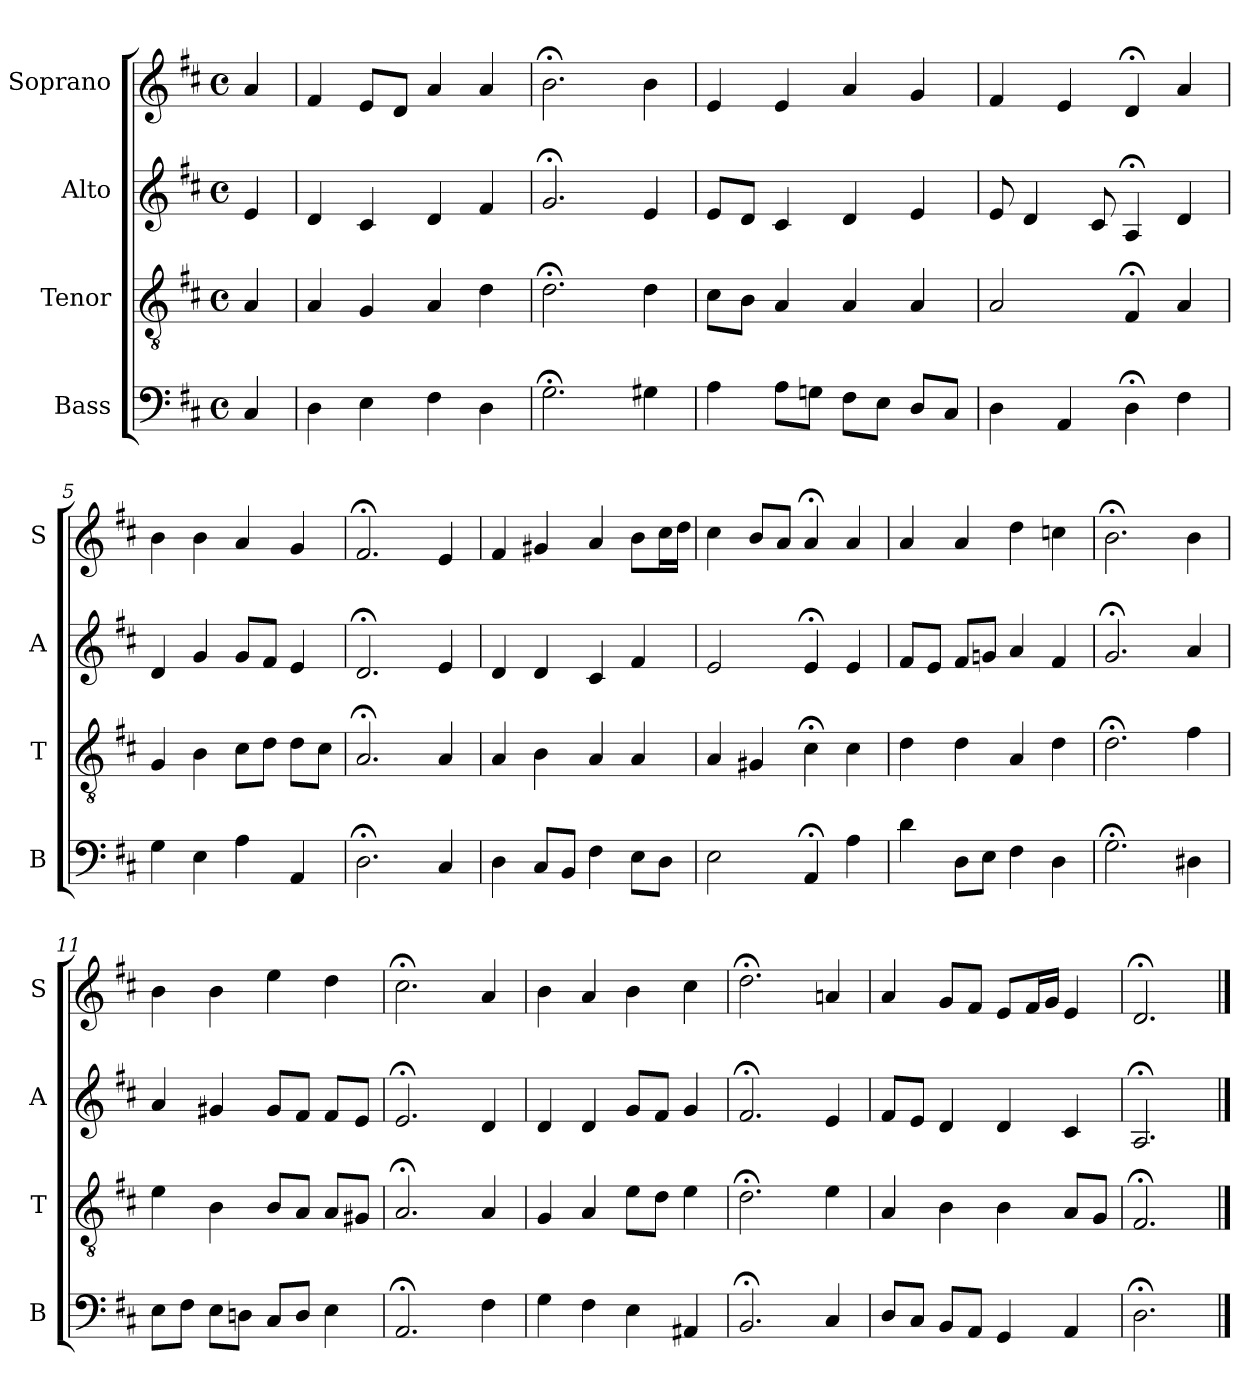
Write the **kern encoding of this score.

**kern	**kern	**kern	**kern
*part4	*part3	*part2	*part1
*staff4	*staff3	*staff2	*staff1
*I"Bass	*I"Tenor	*I"Alto	*I"Soprano
*I'B	*I'T	*I'A	*I'S
*clefF4	*clefGv2	*clefG2	*clefG2
*k[f#c#]	*k[f#c#]	*k[f#c#]	*k[f#c#]
*D:	*D:	*D:	*D:
*M4/4	*M4/4	*M4/4	*M4/4
*met(c)	*met(c)	*met(c)	*met(c)
*MM100	*MM100	*MM100	*MM100
=	=	=	=
4C#	4A	4e	4a
=1	=1	=1	=1
4D	4A	4d	4f#
4E	4G	4c#	8eL
.	.	.	8dJ
4F#	4A	4d	4a
4D	4d	4f#	4a
=2	=2	=2	=2
2.G;<	2.d;<	2.g;<	2.b;<
4G#X	4d	4e	4b
=3	=3	=3	=3
4A	8c#L	8eL	4e
.	8BJ	8dJ	.
8AL	4A	4c#	4e
8GnJ	.	.	.
8F#L	4A	4d	4a
8EJ	.	.	.
8DL	4A	4e	4g
8C#J	.	.	.
=4	=4	=4	=4
4D	2A	8e	4f#
.	.	4d	.
4AA	.	.	4e
.	.	8c#	.
4D;<	4F#;<	4A;<	4d;<
4F#	4A	4d	4a
=5	=5	=5	=5
4G	4G	4d	4b
4E	4B	4g	4b
4A	8c#L	8gL	4a
.	8dJ	8f#J	.
4AA	8dL	4e	4g
.	8c#J	.	.
=6	=6	=6	=6
2.D;<	2.A;<	2.d;<	2.f#;<
4C#	4A	4e	4e
=7	=7	=7	=7
4D	4A	4d	4f#
8C#L	4B	4d	4g#X
8BBJ	.	.	.
4F#	4A	4c#	4a
8EL	4A	4f#	8bL
8DJ	.	.	16cc#L
.	.	.	16ddJJ
=8	=8	=8	=8
2Ei	4Ai	2ei	4cc#i
.	4G#X	.	8bL
.	.	.	8aJ
4AA;<	4c#;<	4e;<	4a;<
4A	4c#	4e	4a
=9	=9	=9	=9
4d	4d	8f#L	4a
.	.	8eJ	.
8DL	4d	8f#L	4a
8EJ	.	8gnJ	.
4F#	4A	4a	4dd
4D	4d	4f#	4ccn
=10	=10	=10	=10
2.G;<	2.d;<	2.g;<	2.b;<
4D#X	4f#	4a	4b
=11	=11	=11	=11
8EL	4e	4a	4b
8F#J	.	.	.
8EL	4B	4g#X	4b
8DnJ	.	.	.
8C#L	8BL	8g#L	4ee
8DJ	8AJ	8f#J	.
4E	8AL	8f#L	4dd
.	8G#XJ	8eJ	.
=12	=12	=12	=12
2.AA;<	2.A;<	2.e;<	2.cc#;<
4F#	4A	4d	4a
=13	=13	=13	=13
4G	4G	4d	4b
4F#	4A	4d	4a
4E	8eL	8gL	4b
.	8dJ	8f#J	.
4AA#X	4e	4g	4cc#
=14	=14	=14	=14
2.BB;<	2.d;<	2.f#;<	2.dd;<
4C#	4e	4e	4an
=15	=15	=15	=15
8DL	4A	8f#L	4a
8C#J	.	8eJ	.
8BBL	4B	4d	8gL
8AAJ	.	.	8f#J
4GG	4B	4d	8eL
.	.	.	16f#L
.	.	.	16gJJ
4AA	8AL	4c#	4e
.	8GJ	.	.
=16	=16	=16	=16
2.D;<	2.F#;<	2.A;<	2.d;<
==	==	==	==
*-	*-	*-	*-
